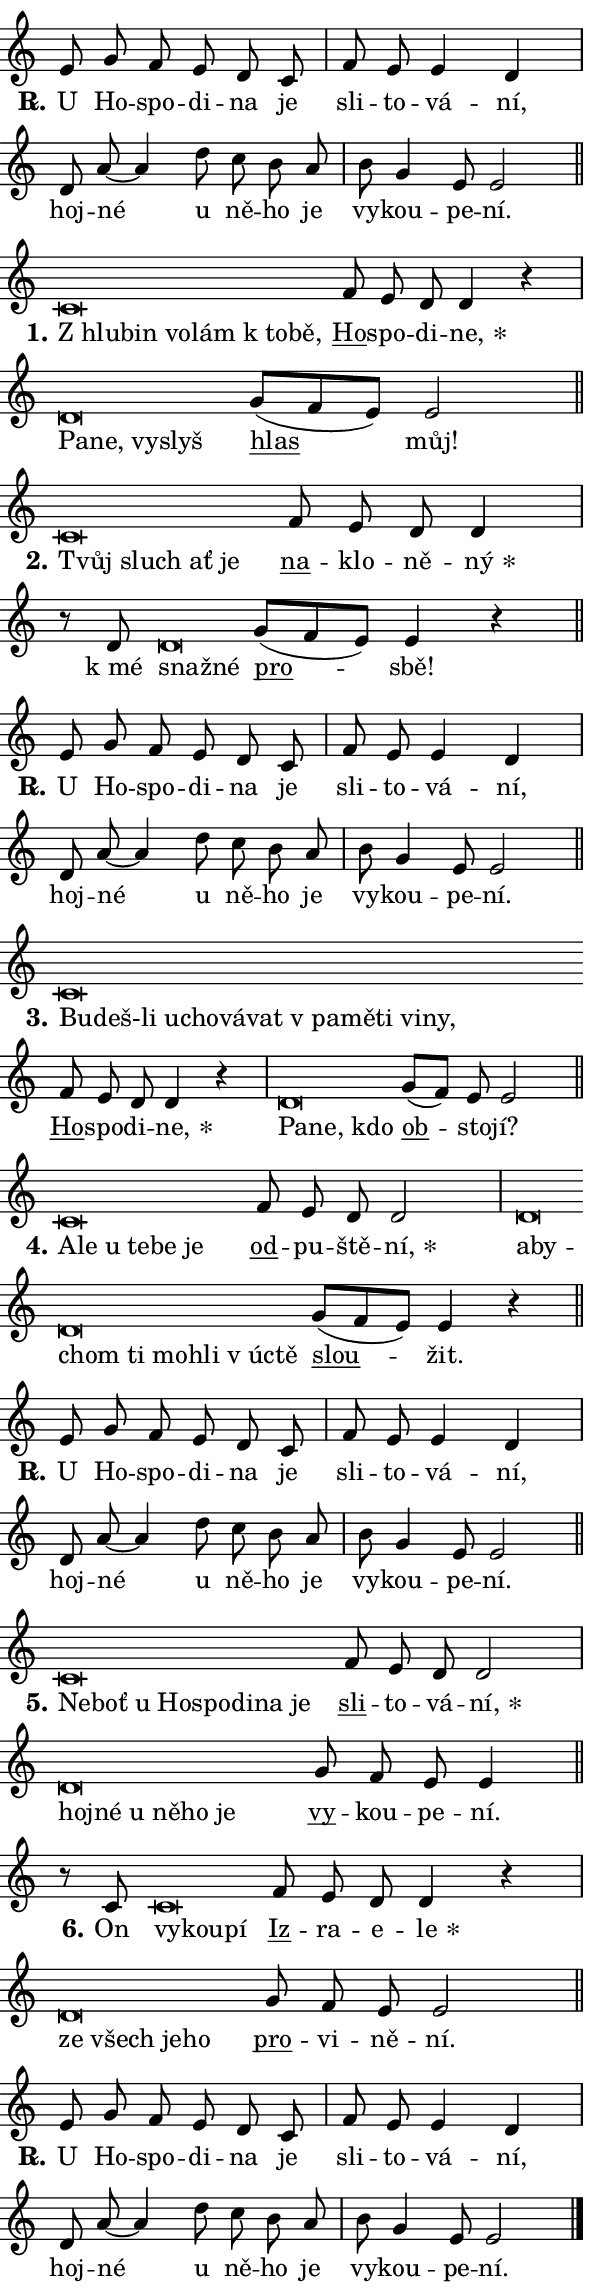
\version "2.24.0"
\header { tagline = "" }
\paper {
  indent = 0\cm
  top-margin = 0\cm
  right-margin = 0.13\cm % to fit lyric hyphens
  bottom-margin = 0\cm
  left-margin = 0\cm
  paper-width = 10\cm
  page-breaking = #ly:one-page-breaking
  system-system-spacing.basic-distance = #11
  score-system-spacing.basic-distance = #11
  ragged-last = ##f
}


%% Author: Thomas Morley
%% https://lists.gnu.org/archive/html/lilypond-user/2020-05/msg00002.html
#(define (line-position grob)
"Returns position of @var[grob} in current system:
   @code{'start}, if at first time-step
   @code{'end}, if at last time-step
   @code{'middle} otherwise
"
  (let* ((col (ly:item-get-column grob))
         (ln (ly:grob-object col 'left-neighbor))
         (rn (ly:grob-object col 'right-neighbor))
         (col-to-check-left (if (ly:grob? ln) ln col))
         (col-to-check-right (if (ly:grob? rn) rn col))
         (break-dir-left
           (and
             (ly:grob-property col-to-check-left 'non-musical #f)
             (ly:item-break-dir col-to-check-left)))
         (break-dir-right
           (and
             (ly:grob-property col-to-check-right 'non-musical #f)
             (ly:item-break-dir col-to-check-right))))
        (cond ((eqv? 1 break-dir-left) 'start)
              ((eqv? -1 break-dir-right) 'end)
              (else 'middle))))

#(define (tranparent-at-line-position vctor)
  (lambda (grob)
  "Relying on @code{line-position} select the relevant enry from @var{vctor}.
Used to determine transparency,"
    (case (line-position grob)
      ((end) (not (vector-ref vctor 0)))
      ((middle) (not (vector-ref vctor 1)))
      ((start) (not (vector-ref vctor 2))))))

noteHeadBreakVisibility =
#(define-music-function (break-visibility)(vector?)
"Makes @code{NoteHead}s transparent relying on @var{break-visibility}"
#{
  \override NoteHead.transparent =
    #(tranparent-at-line-position break-visibility)
#})

#(define delete-ledgers-for-transparent-note-heads
  (lambda (grob)
    "Reads whether a @code{NoteHead} is transparent.
If so this @code{NoteHead} is removed from @code{'note-heads} from
@var{grob}, which is supposed to be @code{LedgerLineSpanner}.
As a result ledgers are not printed for this @code{NoteHead}"
    (let* ((nhds-array (ly:grob-object grob 'note-heads))
           (nhds-list
             (if (ly:grob-array? nhds-array)
                 (ly:grob-array->list nhds-array)
                 '()))
           ;; Relies on the transparent-property being done before
           ;; Staff.LedgerLineSpanner.after-line-breaking is executed.
           ;; This is fragile ...
           (to-keep
             (remove
               (lambda (nhd)
                 (ly:grob-property nhd 'transparent #f))
               nhds-list)))
      ;; TODO find a better method to iterate over grob-arrays, similiar
      ;; to filter/remove etc for lists
      ;; For now rebuilt from scratch
      (set! (ly:grob-object grob 'note-heads)  '())
      (for-each
        (lambda (nhd)
          (ly:pointer-group-interface::add-grob grob 'note-heads nhd))
        to-keep))))

squashNotes = {
  \override NoteHead.X-extent = #'(-0.2 . 0.2)
  \override NoteHead.Y-extent = #'(-0.75 . 0)
  \override NoteHead.stencil =
    #(lambda (grob)
       (let ((pos (ly:grob-property grob 'staff-position)))
         (begin
           (if (< pos -7) (display "ERROR: Lower brevis then expected\n") (display ""))
           (if (<= pos -6) ly:text-interface::print ly:note-head::print))))
}
unSquashNotes = {
  \revert NoteHead.X-extent
  \revert NoteHead.Y-extent
  \revert NoteHead.stencil
}

hideNotes = \noteHeadBreakVisibility #begin-of-line-visible
unHideNotes = \noteHeadBreakVisibility #all-visible

% work-around for resetting accidentals
% https://lilypond.org/doc/v2.23/Documentation/notation/displaying-rhythms#unmetered-music
cadenzaMeasure = {
  \cadenzaOff
  \partial 1024 s1024
  \cadenzaOn
}

#(define-markup-command (accent layout props text) (markup?)
  "Underline accented syllable"
  (interpret-markup layout props
    #{\markup \override #'(offset . 4.3) \underline { #text }#}))

responsum = \markup \concat {
  "R" \hspace #-1.05 \path #0.1 #'((moveto 0 0.07) (lineto 0.9 0.8)) \hspace #0.05 "."
}

spaceSize = #0.6828661417322834 % exact space size for TeX Gyre Schola

\layout {
  \context {
    \Staff
    \remove "Time_signature_engraver"
    \override LedgerLineSpanner.after-line-breaking = #delete-ledgers-for-transparent-note-heads
  }
  \context {
    \Lyrics {
      \override LyricSpace.minimum-distance = \spaceSize
      \override LyricText.font-name = #"TeX Gyre Schola"
      \override LyricText.font-size = 1
      \override StanzaNumber.font-name = #"TeX Gyre Schola Bold"
      \override StanzaNumber.font-size = 1
    }
  }
  \context {
    \Score 
    \override NoteHead.text =
      #(lambda (grob) 
        (let ((pos (ly:grob-property grob 'staff-position)))
          #{\markup {
            \combine
              \halign #-0.55 \raise #(if (= pos -6) 0 0.5) \override #'(thickness . 2) \draw-line #'(3.2 . 0)
              \musicglyph "noteheads.sM1"
          }#}))
  }
}

% magnetic-lyrics.ily
%
%   written by
%     Jean Abou Samra <jean@abou-samra.fr>
%     Werner Lemberg <wl@gnu.org>
%
%   adapted by
%     Jiri Hon <jiri.hon@gmail.com>
%
% Version 2022-Apr-15

% https://www.mail-archive.com/lilypond-user@gnu.org/msg149350.html

#(define (Left_hyphen_pointer_engraver context)
   "Collect syllable-hyphen-syllable occurrences in lyrics and store
them in properties.  This engraver only looks to the left.  For
example, if the lyrics input is @code{foo -- bar}, it does the
following.

@itemize @bullet
@item
Set the @code{text} property of the @code{LyricHyphen} grob between
@q{foo} and @q{bar} to @code{foo}.

@item
Set the @code{left-hyphen} property of the @code{LyricText} grob with
text @q{foo} to the @code{LyricHyphen} grob between @q{foo} and
@q{bar}.
@end itemize

Use this auxiliary engraver in combination with the
@code{lyric-@/text::@/apply-@/magnetic-@/offset!} hook."
   (let ((hyphen #f)
         (text #f))
     (make-engraver
      (acknowledgers
       ((lyric-syllable-interface engraver grob source-engraver)
        (set! text grob)))
      (end-acknowledgers
       ((lyric-hyphen-interface engraver grob source-engraver)
        ;(when (not (grob::has-interface grob 'lyric-space-interface))
          (set! hyphen grob)));)
      ((stop-translation-timestep engraver)
       (when (and text hyphen)
         (ly:grob-set-object! text 'left-hyphen hyphen))
       (set! text #f)
       (set! hyphen #f)))))

#(define (lyric-text::apply-magnetic-offset! grob)
   "If the space between two syllables is less than the value in
property @code{LyricText@/.details@/.squash-threshold}, move the right
syllable to the left so that it gets concatenated with the left
syllable.

Use this function as a hook for
@code{LyricText@/.after-@/line-@/breaking} if the
@code{Left_@/hyphen_@/pointer_@/engraver} is active."
   (let ((hyphen (ly:grob-object grob 'left-hyphen #f)))
     (when hyphen
       (let ((left-text (ly:spanner-bound hyphen LEFT)))
         (when (grob::has-interface left-text 'lyric-syllable-interface)
           (let* ((common (ly:grob-common-refpoint grob left-text X))
                  (this-x-ext (ly:grob-extent grob common X))
                  (left-x-ext
                   (begin
                     ;; Trigger magnetism for left-text.
                     (ly:grob-property left-text 'after-line-breaking)
                     (ly:grob-extent left-text common X)))
                  ;; `delta` is the gap width between two syllables.
                  (delta (- (interval-start this-x-ext)
                            (interval-end left-x-ext)))
                  (details (ly:grob-property grob 'details))
                  (threshold (assoc-get 'squash-threshold details 0.2)))
             (when (< delta threshold)
               (let* (;; We have to manipulate the input text so that
                      ;; ligatures crossing syllable boundaries are not
                      ;; disabled.  For languages based on the Latin
                      ;; script this is essentially a beautification.
                      ;; However, for non-Western scripts it can be a
                      ;; necessity.
                      (lt (ly:grob-property left-text 'text))
                      (rt (ly:grob-property grob 'text))
                      (is-space (grob::has-interface hyphen 'lyric-space-interface))
                      (space (if is-space " " ""))
                      (extra-delta (if is-space spaceSize 0))
                      ;; Append new syllable.
                      (ltrt-space (if (and (string? lt) (string? rt))
                                (string-append lt space rt)
                                (make-concat-markup (list lt space rt))))
                      ;; Right-align `ltrt` to the right side.
                      (ltrt-space-markup (grob-interpret-markup
                               grob
                               (make-translate-markup
                                (cons (interval-length this-x-ext) 0)
                                (make-right-align-markup ltrt-space)))))
                 (begin
                   ;; Don't print `left-text`.
                   (ly:grob-set-property! left-text 'stencil #f)
                   ;; Set text and stencil (which holds all collected
                   ;; syllables so far) and shift it to the left.
                   (ly:grob-set-property! grob 'text ltrt-space)
                   (ly:grob-set-property! grob 'stencil ltrt-space-markup)
                   (ly:grob-translate-axis! grob (- (- delta extra-delta)) X))))))))))


#(define (lyric-hyphen::displace-bounds-first grob)
   ;; Make very sure this callback isn't triggered too early.
   (let ((left (ly:spanner-bound grob LEFT))
         (right (ly:spanner-bound grob RIGHT)))
     (ly:grob-property left 'after-line-breaking)
     (ly:grob-property right 'after-line-breaking)
     (ly:lyric-hyphen::print grob)))

squashThreshold = #0.4

\layout {
  \context {
    \Lyrics
    \consists #Left_hyphen_pointer_engraver
    \override LyricText.after-line-breaking =
      #lyric-text::apply-magnetic-offset!
    \override LyricHyphen.stencil = #lyric-hyphen::displace-bounds-first
    \override LyricText.details.squash-threshold = \squashThreshold
    \override LyricHyphen.minimum-distance = 0
    \override LyricHyphen.minimum-length = \squashThreshold
  }
}

squashText = \override LyricText.details.squash-threshold = 9999
unSquashText = \override LyricText.details.squash-threshold = \squashThreshold

leftText = \override LyricText.self-alignment-X = #LEFT
unLeftText = \revert LyricText.self-alignment-X

starOffset = #(lambda (grob) 
                (let ((x_offset (ly:self-alignment-interface::aligned-on-x-parent grob)))
                  (if (= x_offset 0) 0 (+ x_offset 1.2))))

star = #(define-music-function (syllable)(string?)
"Append star separator at the end of a syllable"
#{
  \once \override LyricText.X-offset = #starOffset
  \lyricmode { \markup {
    #syllable
    \override #'((font-name . "TeX Gyre Schola Bold")) \hspace #0.2 \lower #0.65 \larger "*"
  } }
#})

starAccent = #(define-music-function (syllable)(string?)
"Append star separator at the end of a syllable and make accent"
#{
  \once \override LyricText.X-offset = #starOffset
  \lyricmode { \markup {
    \accent #syllable
    \override #'((font-name . "TeX Gyre Schola Bold")) \hspace #0.2 \lower #0.65 \larger "*"
  } }
#})

breath = #(define-music-function (syllable)(string?)
"Append breathing indicator at the end of a syllable"
#{
  \lyricmode { \markup { #syllable "+" } }
#})

optionalBreath = #(define-music-function (syllable)(string?)
"Append optional breathing indicator at the end of a syllable"
#{
  \lyricmode { \markup { #syllable "(+)" } }
#})


\score {
    <<
        \new Voice = "melody" { \cadenzaOn \key c \major \relative { e'8 g f e d c \cadenzaMeasure \bar "|" f e e4 d \cadenzaMeasure \bar "|" d8 a'8~ a4 \bar "" d8 c b a \cadenzaMeasure \bar "|" b g4 e8 e2 \cadenzaMeasure \bar "||" \break } }
        \new Lyrics \lyricsto "melody" { \lyricmode { \set stanza = \responsum
U Ho -- spo -- di -- na je sli -- to -- vá -- ní, hoj -- né u ně -- ho je vy -- kou -- pe -- ní. } }
    >>
    \layout {}
}

\score {
    <<
        \new Voice = "melody" { \cadenzaOn \key c \major \relative { \squashNotes c'\breve*1/16 \hideNotes \breve*1/16 \bar "" \breve*1/16 \bar "" \breve*1/16 \bar "" \breve*1/16 \breve*1/16 \bar "" \unHideNotes \unSquashNotes \bar "" f8 e d d4 r \cadenzaMeasure \bar "|" \squashNotes d\breve*1/16 \hideNotes \breve*1/16 \bar "" \breve*1/16 \breve*1/16 \bar "" \unHideNotes \unSquashNotes \bar "" g8[( f e)] e2 \cadenzaMeasure \bar "||" \break } }
        \new Lyrics \lyricsto "melody" { \lyricmode { \set stanza = "1."
\leftText "Z hlu" -- \squashText bin vo -- lám "k to" -- bě, \unLeftText \unSquashText \markup \accent Ho -- spo -- di -- \star ne, \leftText Pa -- \squashText ne, vy -- slyš \unLeftText \unSquashText \markup \accent hlas můj! } }
    >>
    \layout {}
}

\score {
    <<
        \new Voice = "melody" { \cadenzaOn \key c \major \relative { \squashNotes c'\breve*1/16 \hideNotes \breve*1/16 \bar "" \breve*1/16 \breve*1/16 \bar "" \unHideNotes \unSquashNotes \bar "" f8 e d d4 \cadenzaMeasure \bar "|" r8 d8 \squashNotes d\breve*1/16 \hideNotes \breve*1/16 \bar "" \unHideNotes \unSquashNotes \bar "" g8[( f e)] e4 r \cadenzaMeasure \bar "||" \break } }
        \new Lyrics \lyricsto "melody" { \lyricmode { \set stanza = "2."
\leftText Tvůj \squashText sluch ať je \unLeftText \unSquashText \markup \accent na -- klo -- ně -- \star ný "k mé" \leftText snaž -- \squashText né \unLeftText \unSquashText \markup \accent pro -- sbě! } }
    >>
    \layout {}
}

\score {
    <<
        \new Voice = "melody" { \cadenzaOn \key c \major \relative { e'8 g f e d c \cadenzaMeasure \bar "|" f e e4 d \cadenzaMeasure \bar "|" d8 a'8~ a4 \bar "" d8 c b a \cadenzaMeasure \bar "|" b g4 e8 e2 \cadenzaMeasure \bar "||" \break } }
        \new Lyrics \lyricsto "melody" { \lyricmode { \set stanza = \responsum
U Ho -- spo -- di -- na je sli -- to -- vá -- ní, hoj -- né u ně -- ho je vy -- kou -- pe -- ní. } }
    >>
    \layout {}
}

\score {
    <<
        \new Voice = "melody" { \cadenzaOn \key c \major \relative { \squashNotes c'\breve*1/16 \hideNotes \breve*1/16 \bar "" \breve*1/16 \bar "" \breve*1/16 \bar "" \breve*1/16 \bar "" \breve*1/16 \bar "" \breve*1/16 \bar "" \breve*1/16 \bar "" \breve*1/16 \bar "" \breve*1/16 \breve*1/16 \bar "" \unHideNotes \unSquashNotes \bar "" f8 e d d4 r \cadenzaMeasure \bar "|" \squashNotes d\breve*1/16 \hideNotes \breve*1/16 \breve*1/16 \bar "" \unHideNotes \unSquashNotes \bar "" g8[( f)] e e2 \cadenzaMeasure \bar "||" \break } }
        \new Lyrics \lyricsto "melody" { \lyricmode { \set stanza = "3."
\leftText Bu -- \squashText deš-li u -- cho -- vá -- vat "v pa" -- mě -- ti vi -- ny, \unLeftText \unSquashText \markup \accent Ho -- spo -- di -- \star ne, \leftText Pa -- \squashText ne, kdo \unLeftText \unSquashText \markup \accent ob -- sto -- jí? } }
    >>
    \layout {}
}

\score {
    <<
        \new Voice = "melody" { \cadenzaOn \key c \major \relative { \squashNotes c'\breve*1/16 \hideNotes \breve*1/16 \bar "" \breve*1/16 \bar "" \breve*1/16 \bar "" \breve*1/16 \breve*1/16 \bar "" \unHideNotes \unSquashNotes \bar "" f8 e d d2 \cadenzaMeasure \bar "|" \squashNotes d\breve*1/16 \hideNotes \breve*1/16 \bar "" \breve*1/16 \bar "" \breve*1/16 \bar "" \breve*1/16 \bar "" \breve*1/16 \bar "" \breve*1/16 \breve*1/16 \bar "" \unHideNotes \unSquashNotes \bar "" g8[( f e)] e4 r \cadenzaMeasure \bar "||" \break } }
        \new Lyrics \lyricsto "melody" { \lyricmode { \set stanza = "4."
\leftText A -- \squashText le u te -- be je \unLeftText \unSquashText \markup \accent od -- pu -- ště -- \star ní, \leftText a -- \squashText by -- chom ti mo -- hli "v ú" -- ctě \unLeftText \unSquashText \markup \accent slou -- žit. } }
    >>
    \layout {}
}

\score {
    <<
        \new Voice = "melody" { \cadenzaOn \key c \major \relative { e'8 g f e d c \cadenzaMeasure \bar "|" f e e4 d \cadenzaMeasure \bar "|" d8 a'8~ a4 \bar "" d8 c b a \cadenzaMeasure \bar "|" b g4 e8 e2 \cadenzaMeasure \bar "||" \break } }
        \new Lyrics \lyricsto "melody" { \lyricmode { \set stanza = \responsum
U Ho -- spo -- di -- na je sli -- to -- vá -- ní, hoj -- né u ně -- ho je vy -- kou -- pe -- ní. } }
    >>
    \layout {}
}

\score {
    <<
        \new Voice = "melody" { \cadenzaOn \key c \major \relative { \squashNotes c'\breve*1/16 \hideNotes \breve*1/16 \bar "" \breve*1/16 \bar "" \breve*1/16 \bar "" \breve*1/16 \bar "" \breve*1/16 \bar "" \breve*1/16 \breve*1/16 \bar "" \unHideNotes \unSquashNotes \bar "" f8 e d d2 \cadenzaMeasure \bar "|" \squashNotes d\breve*1/16 \hideNotes \breve*1/16 \bar "" \breve*1/16 \bar "" \breve*1/16 \bar "" \breve*1/16 \breve*1/16 \bar "" \unHideNotes \unSquashNotes \bar "" g8 f e e4 \cadenzaMeasure \bar "||" \break } }
        \new Lyrics \lyricsto "melody" { \lyricmode { \set stanza = "5."
\leftText Ne -- \squashText boť u Ho -- spo -- di -- na je \unLeftText \unSquashText \markup \accent sli -- to -- vá -- \star ní, \leftText hoj -- \squashText né u ně -- ho je \unLeftText \unSquashText \markup \accent vy -- kou -- pe -- ní. } }
    >>
    \layout {}
}

\score {
    <<
        \new Voice = "melody" { \cadenzaOn \key c \major \relative { r8 c'8 \squashNotes c\breve*1/16 \hideNotes \breve*1/16 \breve*1/16 \bar "" \unHideNotes \unSquashNotes \bar "" f8 e d d4 r \cadenzaMeasure \bar "|" \squashNotes d\breve*1/16 \hideNotes \breve*1/16 \bar "" \breve*1/16 \breve*1/16 \bar "" \unHideNotes \unSquashNotes \bar "" g8 f e e2 \cadenzaMeasure \bar "||" \break } }
        \new Lyrics \lyricsto "melody" { \lyricmode { \set stanza = "6."
On \leftText vy -- \squashText kou -- pí \unLeftText \unSquashText \markup \accent Iz -- ra -- e -- \star le \leftText ze \squashText všech je -- ho \unLeftText \unSquashText \markup \accent pro -- vi -- ně -- ní. } }
    >>
    \layout {}
}

\score {
    <<
        \new Voice = "melody" { \cadenzaOn \key c \major \relative { e'8 g f e d c \cadenzaMeasure \bar "|" f e e4 d \cadenzaMeasure \bar "|" d8 a'8~ a4 \bar "" d8 c b a \cadenzaMeasure \bar "|" b g4 e8 e2 \cadenzaMeasure \bar "||" \break } \bar "|." }
        \new Lyrics \lyricsto "melody" { \lyricmode { \set stanza = \responsum
U Ho -- spo -- di -- na je sli -- to -- vá -- ní, hoj -- né u ně -- ho je vy -- kou -- pe -- ní. } }
    >>
    \layout {}
}
